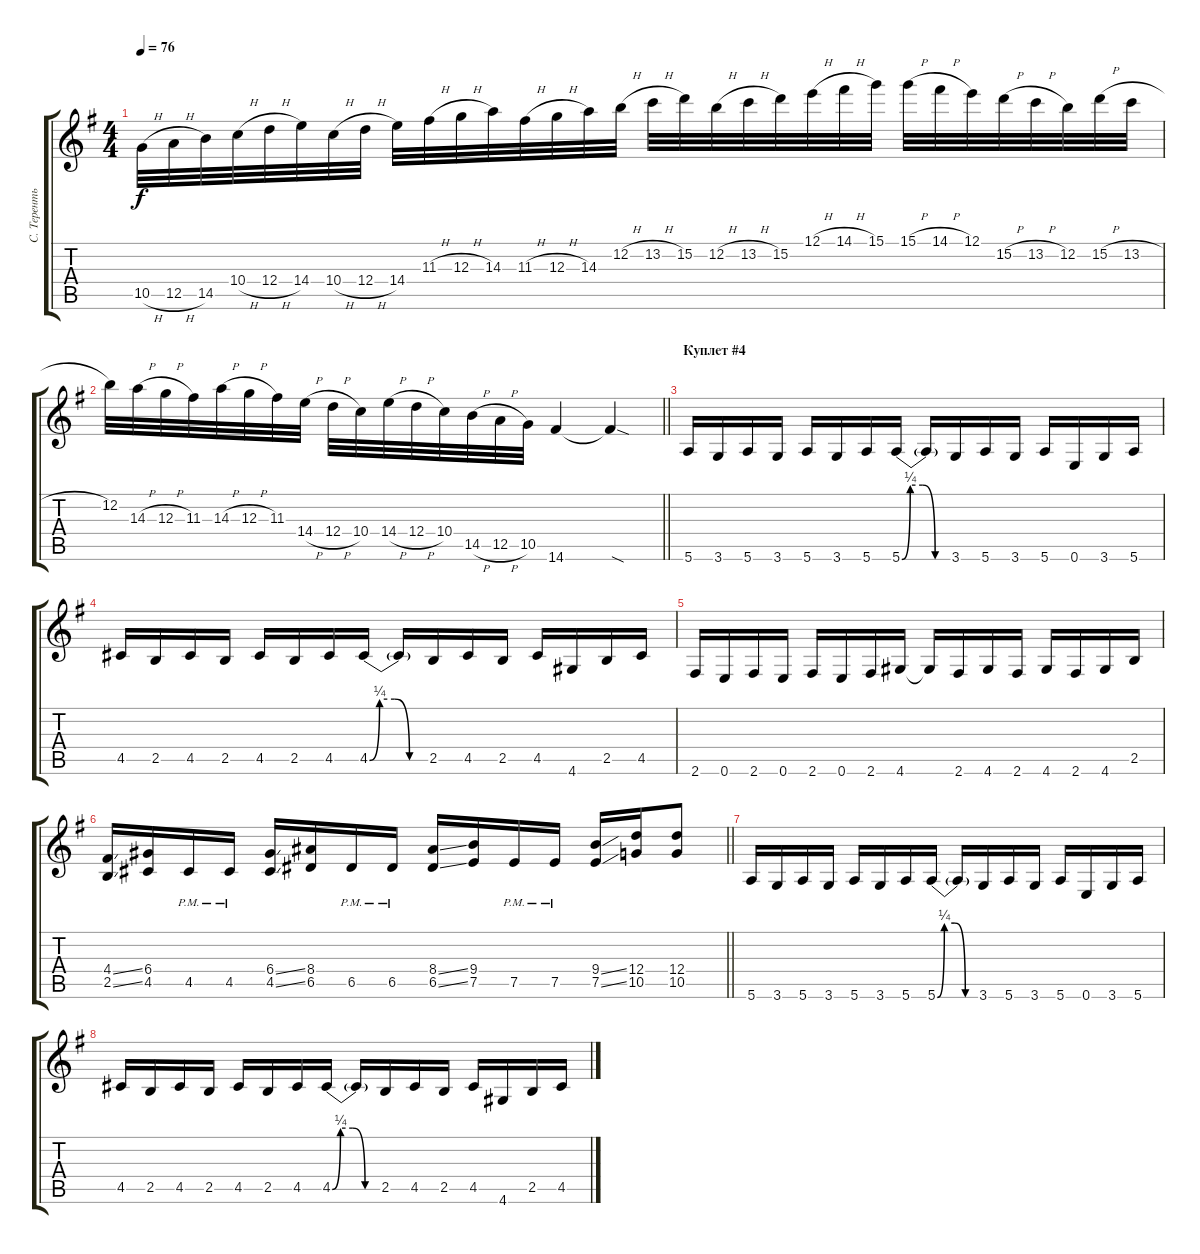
\track ("С. Терентьев" "С. Теренть") {instrument distortionguitar}
\staff {score tabs}
\tuning (E4 B3 G3 D3 A2 E2) {hide}
\ts (4 4)
\tempo 76
\clef g2
\ks g
10.5{h}.32{dy f} 12.5{h}.32 14.5.32 10.4{h}.32 12.4{h}.32 14.4.32 10.4{h}.32 12.4{h}.32 14.4.32 11.3{h}.32 12.3{h}.32 14.3.32 11.3{h}.32 12.3{h}.32 14.3.32 12.2{h}.32 13.2{h}.32 15.2.32 12.2{h}.32 13.2{h}.32 15.2.32 12.1{h}.32 14.1{h}.32 15.1.32 15.1{h}.32 14.1{h}.32 12.1.32 15.2{h}.32 13.2{h}.32 12.2.32 15.2{h}.32 13.2{h}.32 |
\barLineRight lightlight
12.2.32 14.3{h}.32 12.3{h}.32 11.3.32 14.3{h}.32 12.3{h}.32 11.3.32 14.4{h}.32 12.4{h}.32 10.4.32 14.4{h}.32 12.4{h}.32 10.4.32 14.5{h}.32 12.5{h}.32 10.5.32 14.6.4 14.6{sod t}.4 |
\section ("" "Куплет #4")
5.6.16 3.6.16 5.6.16 3.6.16 5.6.16 3.6.16 5.6.16 5.6{be (custom 0 0 10 1 25 1 40 0 60 0)}.16 5.6{t}.16 3.6.16 5.6.16 3.6.16 5.6.16 0.6.16 3.6.16 5.6.16 |
4.5.16 2.5.16 4.5.16 2.5.16 4.5.16 2.5.16 4.5.16 4.5{be (custom 0 0 10 1 25 1 40 0 60 0)}.16 4.5{t}.16 2.5.16 4.5.16 2.5.16 4.5.16 4.6.16 2.5.16 4.5.16 |
2.6.16 0.6.16 2.6.16 0.6.16 2.6.16 0.6.16 2.6.16 4.6.16 4.6{t}.16 2.6.16 4.6.16 2.6.16 4.6.16 2.6.16 4.6.16 2.5.16 |
\barLineRight lightlight
(4.4{ss} 2.5{ss}).16 (6.4 4.5).16 4.5{pm}.16 4.5{pm}.16 (6.4{ss} 4.5{ss}).16 (8.4 6.5).16 6.5{pm}.16 6.5{pm}.16 (8.4{ss} 6.5{ss}).16 (9.4 7.5).16 7.5{pm}.16 7.5{pm}.16 (9.4{ss} 7.5{ss}).16 (12.4 10.5).16 (12.4 10.5).8 |
5.6.16 3.6.16 5.6.16 3.6.16 5.6.16 3.6.16 5.6.16 5.6{be (custom 0 0 10 1 25 1 40 0 60 0)}.16 5.6{t}.16 3.6.16 5.6.16 3.6.16 5.6.16 0.6.16 3.6.16 5.6.16 |
4.5.16 2.5.16 4.5.16 2.5.16 4.5.16 2.5.16 4.5.16 4.5{be (custom 0 0 10 1 25 1 40 0 60 0)}.16 4.5{t}.16 2.5.16 4.5.16 2.5.16 4.5.16 4.6.16 2.5.16 4.5.16
